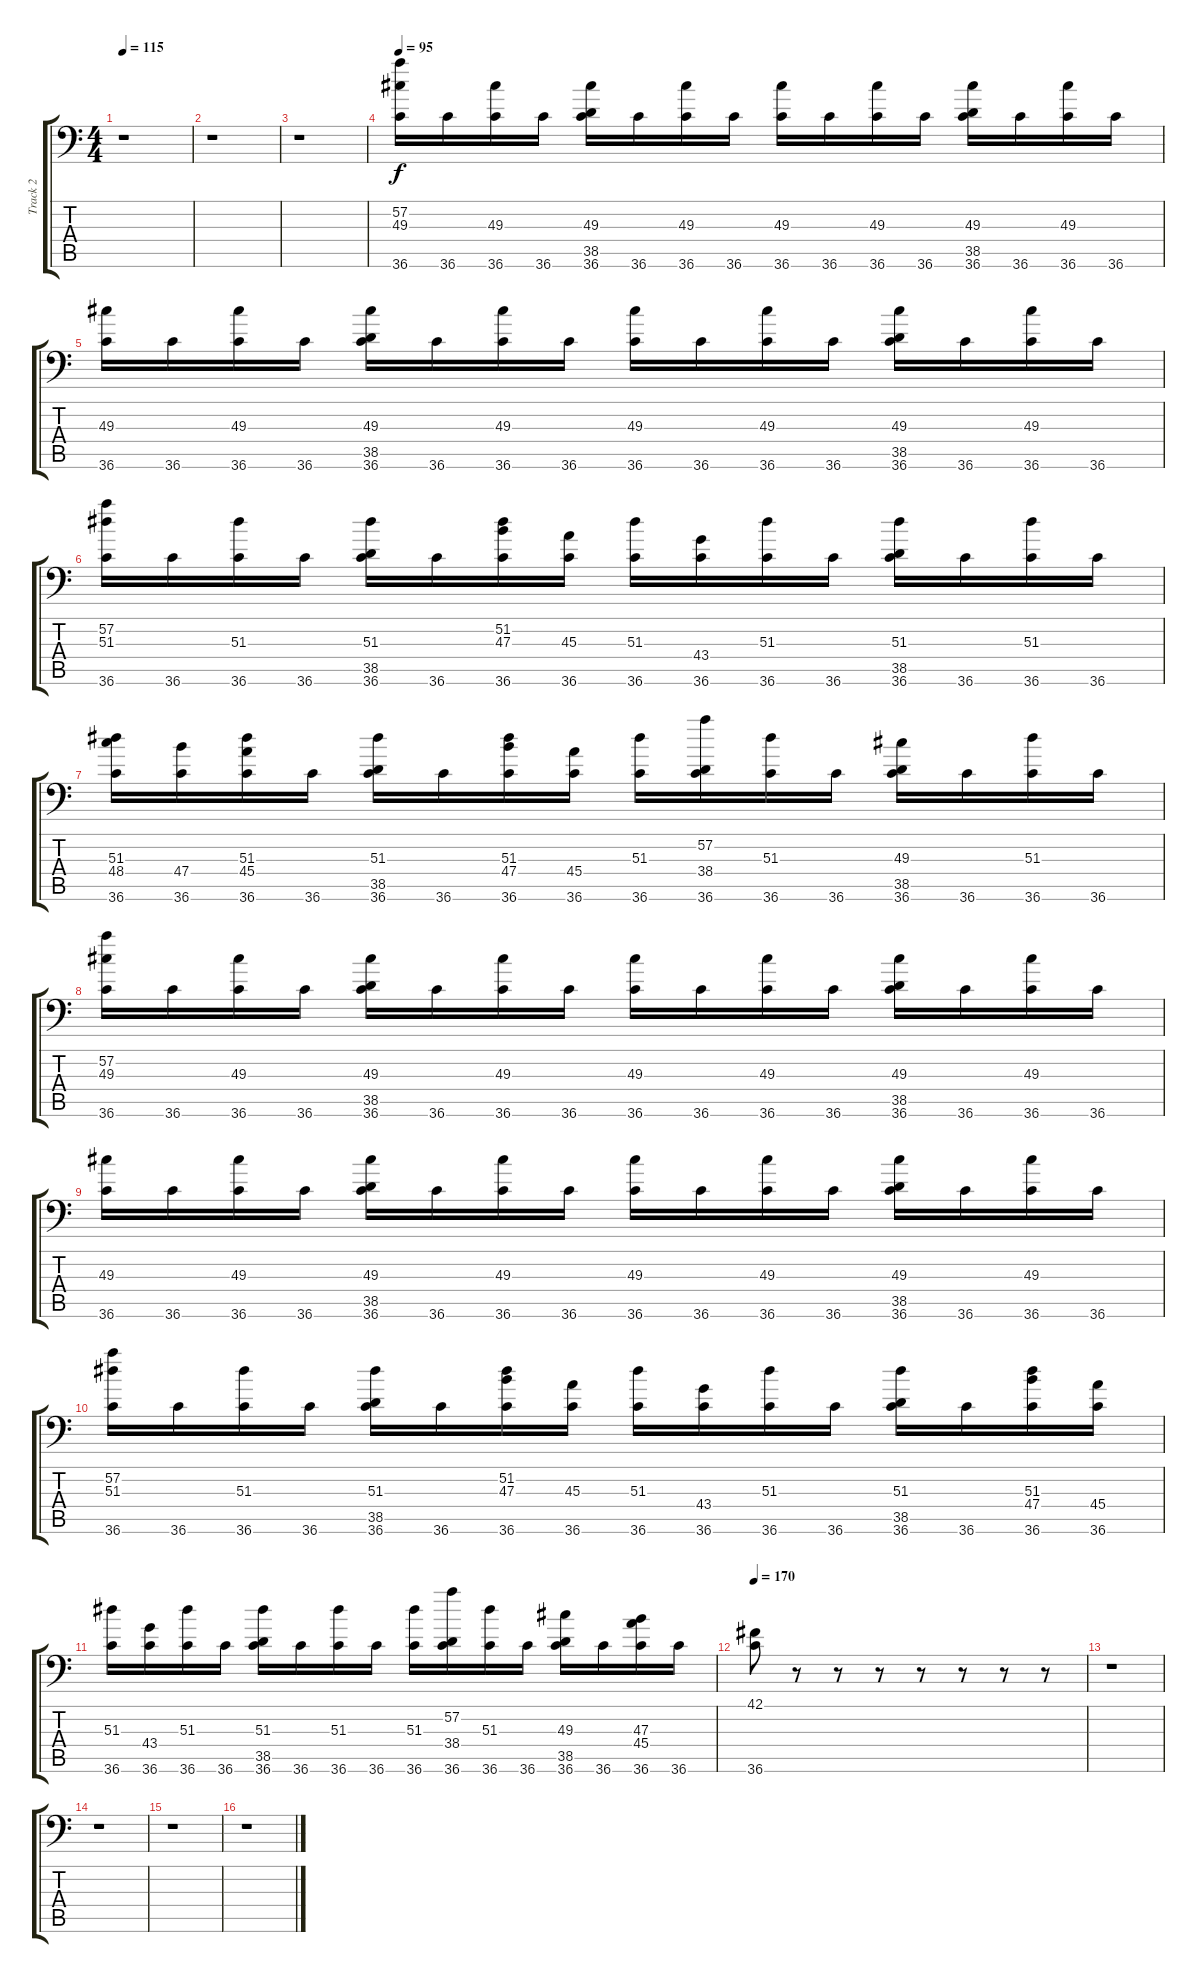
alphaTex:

\track ("Track 2" "Track 2") {instrument acousticgrandpiano}
\staff {score tabs}
\tuning (C-1 C-1 C-1 C-1 C-1 C-1) {hide}
\ts (4 4)
\tempo 115
\clef f4
\ks c
r.1{dy f} |
r.1 |
r.1 |
\tempo 95
(57.2 49.3 36.6).16 36.6.16 (49.3 36.6).16 36.6.16 (49.3 38.5 36.6).16 36.6.16 (49.3 36.6).16 36.6.16 (49.3 36.6).16 36.6.16 (49.3 36.6).16 36.6.16 (49.3 38.5 36.6).16 36.6.16 (49.3 36.6).16 36.6.16 |
(49.3 36.6).16 36.6.16 (49.3 36.6).16 36.6.16 (49.3 38.5 36.6).16 36.6.16 (49.3 36.6).16 36.6.16 (49.3 36.6).16 36.6.16 (49.3 36.6).16 36.6.16 (49.3 38.5 36.6).16 36.6.16 (49.3 36.6).16 36.6.16 |
(57.2 51.3 36.6).16 36.6.16 (51.3 36.6).16 36.6.16 (51.3 38.5 36.6).16 36.6.16 (51.2 47.3 36.6).16 (45.3 36.6).16 (51.3 36.6).16 (43.4 36.6).16 (51.3 36.6).16 36.6.16 (51.3 38.5 36.6).16 36.6.16 (51.3 36.6).16 36.6.16 |
(51.3 48.4 36.6).16 (47.4 36.6).16 (51.3 45.4 36.6).16 36.6.16 (51.3 38.5 36.6).16 36.6.16 (51.3 47.4 36.6).16 (45.4 36.6).16 (51.3 36.6).16 (57.2 38.4 36.6).16 (51.3 36.6).16 36.6.16 (49.3 38.5 36.6).16 36.6.16 (51.3 36.6).16 36.6.16 |
(57.2 49.3 36.6).16 36.6.16 (49.3 36.6).16 36.6.16 (49.3 38.5 36.6).16 36.6.16 (49.3 36.6).16 36.6.16 (49.3 36.6).16 36.6.16 (49.3 36.6).16 36.6.16 (49.3 38.5 36.6).16 36.6.16 (49.3 36.6).16 36.6.16 |
(49.3 36.6).16 36.6.16 (49.3 36.6).16 36.6.16 (49.3 38.5 36.6).16 36.6.16 (49.3 36.6).16 36.6.16 (49.3 36.6).16 36.6.16 (49.3 36.6).16 36.6.16 (49.3 38.5 36.6).16 36.6.16 (49.3 36.6).16 36.6.16 |
(57.2 51.3 36.6).16 36.6.16 (51.3 36.6).16 36.6.16 (51.3 38.5 36.6).16 36.6.16 (51.2 47.3 36.6).16 (45.3 36.6).16 (51.3 36.6).16 (43.4 36.6).16 (51.3 36.6).16 36.6.16 (51.3 38.5 36.6).16 36.6.16 (51.3 47.4 36.6).16 (45.4 36.6).16 |
(51.3 36.6).16 (43.4 36.6).16 (51.3 36.6).16 36.6.16 (51.3 38.5 36.6).16 36.6.16 (51.3 36.6).16 36.6.16 (51.3 36.6).16 (57.2 38.4 36.6).16 (51.3 36.6).16 36.6.16 (49.3 38.5 36.6).16 36.6.16 (47.3 45.4 36.6).16 36.6.16 |
\tempo 170
(42.1 36.6).8 r.8 r.8 r.8 r.8 r.8 r.8 r.8 |
r.1 |
r.1 |
r.1 |
r.1
